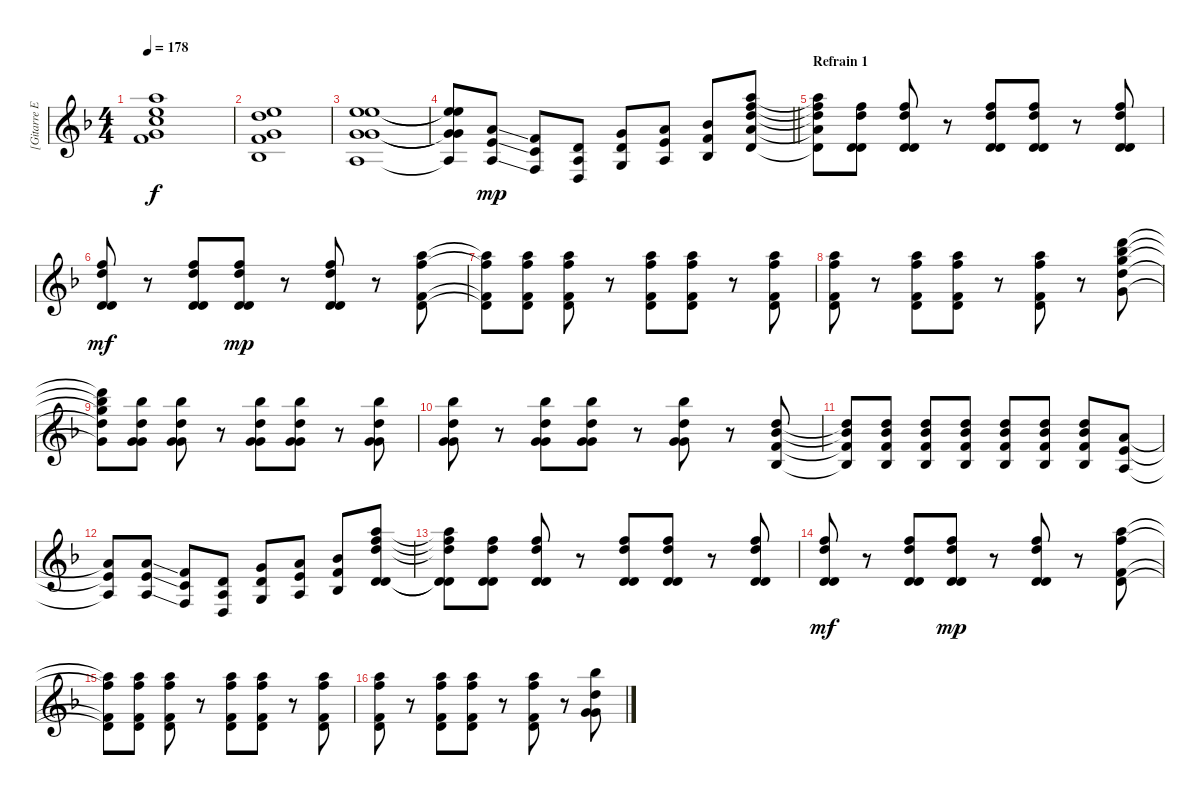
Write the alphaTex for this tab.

\track ("[Gitarre Effekt]" "[Gitarre E") {instrument distortionguitar}
\staff {score}
\tuning (E4 B3 G3 D3 A2 D2) {hide}
\ts (4 4)
\tempo 178
\clef g2
\ks dminor
(0.1 10.2 0.3 10.4 8.5).1{bd 120 dy f} |
(0.1 3.2 0.3 3.4 1.5).1{bd 120} |
(0.1 5.2 0.3 5.4 0.5).1{bd 120} |
\barLineRight lightlight
(0.1{t} 5.2{t} 0.3{t} 5.4{t} 0.5{t}).8 (7.4{ss} 7.5{ss} 7.6{ss}).8{dy mp instrument distortionguitar} (3.4 3.5 3.6).8 (0.4 0.5 0.6).8 (5.4 5.5 5.6).8 (7.4 7.5 7.6).8 (8.4 8.5 8.6).8 (5.1 6.2 7.3 7.4 5.5).8 |
\section ("" "Refrain 1")
(5.1{t} 6.2{t} 7.3{t} 7.4{t} 5.5{t}).8 (6.2 7.3 0.4 5.5).8 (6.2 7.3 0.4 5.5).8 r.8 (6.2 7.3 0.4 5.5).8 (6.2 7.3 0.4 5.5).8 r.8 (6.2 7.3 0.4 5.5).8 |
(6.2 7.3 0.4 5.5).8{dy mf} r.8 (6.2 7.3 0.4 5.5).8 (6.2 7.3 0.4 5.5).8{dy mp} r.8 (6.2 7.3 0.4 5.5).8 r.8 (10.2 10.3 0.4 8.5).8 |
(10.2{t} 10.3{t} 0.4{t} 8.5{t}).8 (10.2 10.3 0.4 8.5).8 (10.2 10.3 0.4 8.5).8 r.8 (10.2 10.3 0.4 8.5).8 (10.2 10.3 0.4 8.5).8 r.8 (10.2 10.3 0.4 8.5).8 |
(10.2 10.3 0.4 8.5).8 r.8 (10.2 10.3 0.4 8.5).8 (10.2 10.3 0.4 8.5).8 r.8 (10.2 10.3 0.4 8.5).8 r.8 (10.1 11.2 12.3 12.4 10.5).8 |
(10.1{t} 11.2{t} 12.3{t} 12.4{t} 10.5{t}).8 (11.2 0.3 12.4 10.5).8 (11.2 0.3 12.4 10.5).8 r.8 (11.2 0.3 12.4 10.5).8 (11.2 0.3 12.4 10.5).8 r.8 (11.2 0.3 12.4 10.5).8 |
(11.2 0.3 12.4 10.5).8 r.8 (11.2 0.3 12.4 10.5).8 (11.2 0.3 12.4 10.5).8 r.8 (11.2 0.3 12.4 10.5).8 r.8 (7.3 8.4 8.5 8.6).8 |
(7.3{t} 8.4{t} 8.5{t} 8.6{t}).8 (7.3 8.4 8.5 8.6).8 (7.3 8.4 8.5 8.6).8 (7.3 8.4 8.5 8.6).8 (7.3 8.4 8.5 8.6).8 (7.3 8.4 8.5 8.6).8 (7.3 8.4 8.5 8.6).8 (7.4 7.5 7.6).8 |
(7.4{t} 7.5{t} 7.6{t}).8 (7.4{ss} 7.5{ss} 7.6{ss}).8 (3.4 3.5 3.6).8 (0.4 0.5 0.6).8 (5.4 5.5 5.6).8 (7.4 7.5 7.6).8 (8.4 8.5 8.6).8 (5.1 6.2 7.3 0.4 5.5).8 |
(5.1{t} 6.2{t} 7.3{t} 0.4{t} 5.5{t}).8 (6.2 7.3 0.4 5.5).8 (6.2 7.3 0.4 5.5).8 r.8 (6.2 7.3 0.4 5.5).8 (6.2 7.3 0.4 5.5).8 r.8 (6.2 7.3 0.4 5.5).8 |
(6.2 7.3 0.4 5.5).8{dy mf} r.8 (6.2 7.3 0.4 5.5).8 (6.2 7.3 0.4 5.5).8{dy mp} r.8 (6.2 7.3 0.4 5.5).8 r.8 (10.2 10.3 0.4 8.5).8 |
(10.2{t} 10.3{t} 0.4{t} 8.5{t}).8 (10.2 10.3 0.4 8.5).8 (10.2 10.3 0.4 8.5).8 r.8 (10.2 10.3 0.4 8.5).8 (10.2 10.3 0.4 8.5).8 r.8 (10.2 10.3 0.4 8.5).8 |
(10.2 10.3 0.4 8.5).8 r.8 (10.2 10.3 0.4 8.5).8 (10.2 10.3 0.4 8.5).8 r.8 (10.2 10.3 0.4 8.5).8 r.8 (11.2 0.3 12.4 10.5).8
